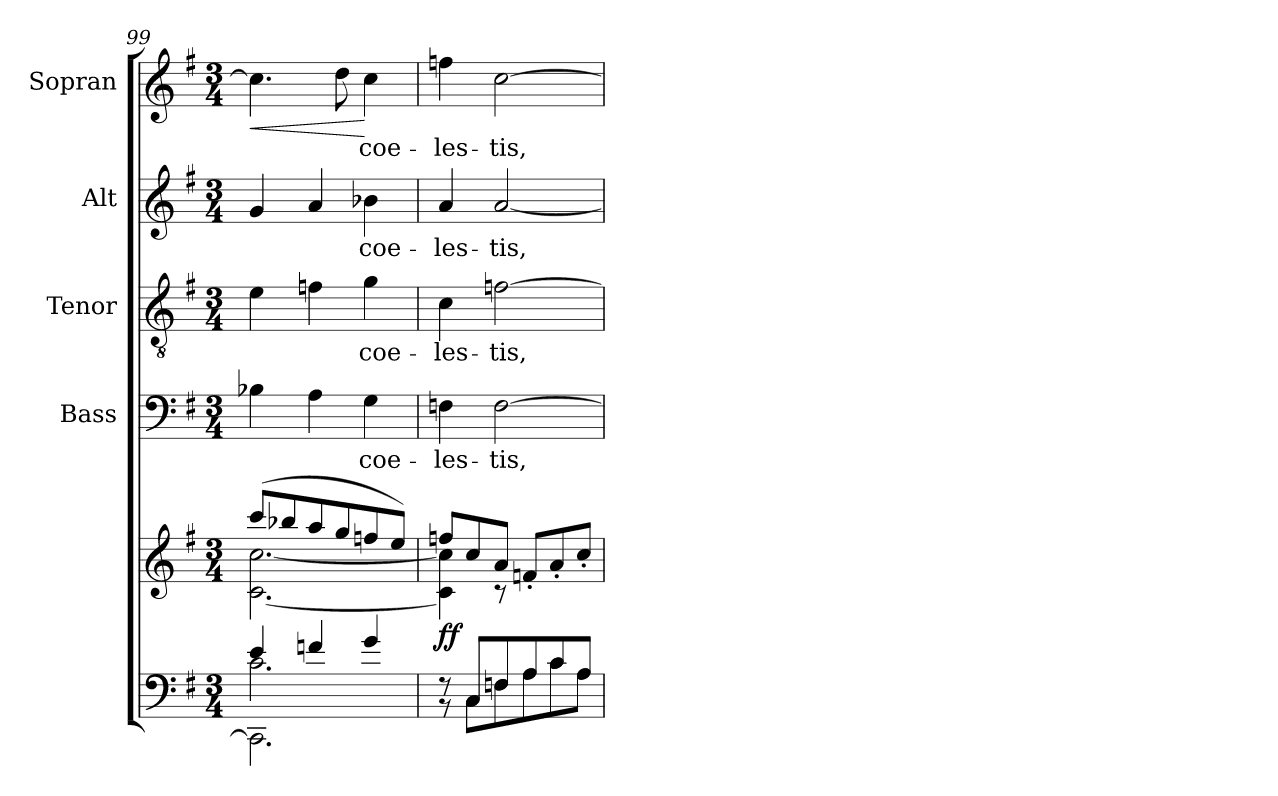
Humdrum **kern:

**kern	**kern	**dynam	**kern	**text	**kern	**text	**kern	**text	**kern	**text	**dynam
*part5	*part5	*part5	*part4	*part4	*part3	*part3	*part2	*part2	*part1	*part1	*part1
*staff6	*staff5	*staff5/6	*staff4	*staff4	*staff3	*staff3	*staff2	*staff2	*staff1	*staff1	*staff1
*	*	*	*I"Bass	*	*I"Tenor	*	*I"Alt	*	*I"Sopran	*	*
*	*	*	*I'B.	*	*I'T.	*	*I'A.	*	*I'S.	*	*
*clefF4	*clefG2	*	*clefF4	*	*clefGv2	*	*clefG2	*	*clefG2	*	*
*k[f#]	*k[f#]	*	*k[f#]	*	*k[f#]	*	*k[f#]	*	*k[f#]	*	*
*G:	*G:	*	*G:	*	*G:	*	*G:	*	*G:	*	*
*M3/4	*M3/4	*	*M3/4	*	*M3/4	*	*M3/4	*	*M3/4	*	*
=99	=99	=99	=99	=99	=99	=99	=99	=99	=99	=99	=99
*^	*^	*	*	*	*	*	*	*	*	*	*
*	*^	*	*	*	*	*	*	*	*	*	*	*	*
!	!	!	!	!	!	!	!	!	!	!	!	!	!	!LO:HP:b
4e/	2.CC\]	2.c\	(>8ccc/L	[<2.c\ [<2.cc\	.	4B-X\	.	4e\	.	4g/	.	4.cc\]	.	<
.	.	.	8bb-X/	.	.	.	.	.	.	.	.	.	.	.
4fn/	.	.	8aa/	.	.	4A\	.	4fn\	.	4a/	.	.	.	.
.	.	.	8gg/	.	.	.	.	.	.	.	.	8dd\	.	.
!	!	!	!	!	!	!	!LO:LY:b	!	!LO:LY:b	!	!LO:LY:b	!	!LO:LY:b	!
4g/	.	.	8ffn/	.	.	4G\	coe-	4g\	coe-	4b-X\	coe-	4cc\	coe-	[
.	.	.	8ee/J)	.	.	.	.	.	.	.	.	.	.	.
*	*v	*v	*	*	*	*	*	*	*	*	*	*	*	*
!!LO:LB:g=z
=100	=100	=100	=100	=100	=100	=100	=100	=100	=100	=100	=100	=100	=100
!	!	!	!	!LO:DY:b	!	!LO:LY:b	!	!LO:LY:b	!	!LO:LY:b	!	!LO:LY:b	!
8r	8r	8ffn/L	4c\] 4cc\]	ff	4Fn\	-les-	4c\	-les-	4a/	-les-	4ffn\	-les-	.
8C/L	8C\L	8cc/	.	.	.	.	.	.	.	.	.	.	.
!	!	!	!	!	!	!LO:LY:b	!	!LO:LY:b	!	!LO:LY:b	!	!LO:LY:b	!
8Fn/	8F\	8a/J	8rc	.	[2F\	-tis,	[2fn\	-tis,	[2a/	-tis,	[2cc\	-tis,	.
8A/	8A\	8fn'</L	4.ryy	.	.	.	.	.	.	.	.	.	.
8c/	8c\	8a'</	.	.	.	.	.	.	.	.	.	.	.
8A/J	8A\J	8cc'</J	.	.	.	.	.	.	.	.	.	.	.
*v	*v	*	*	*	*	*	*	*	*	*	*	*	*
*	*v	*v	*	*	*	*	*	*	*	*	*	*
=	=	=	=	=	=	=	=	=	=	=	=
*-	*-	*-	*-	*-	*-	*-	*-	*-	*-	*-	*-
